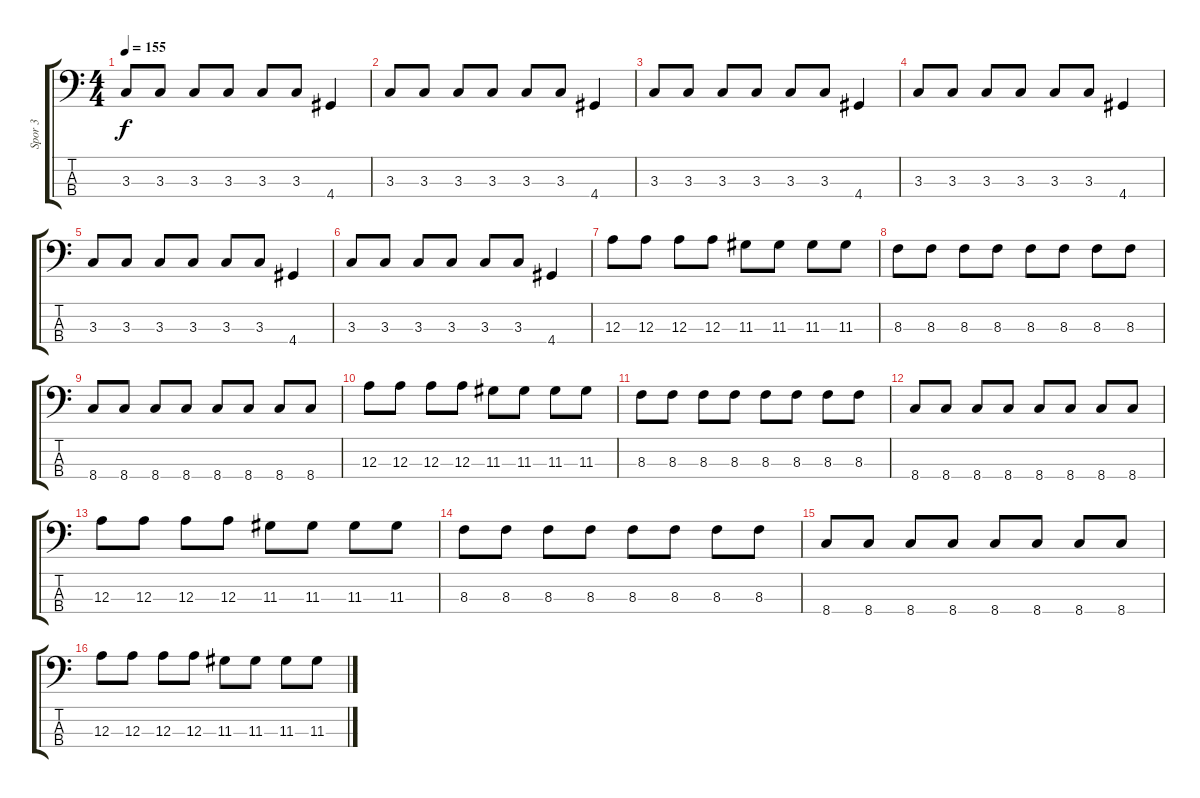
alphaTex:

\track ("Spor 3" "Spor 3") {instrument electricbasspick}
\staff {score tabs}
\tuning (G2 D2 A1 E1) {hide}
\ts (4 4)
\tempo 155
\clef f4
\ks c
3.3.8{dy f} 3.3.8 3.3.8 3.3.8 3.3.8 3.3.8 4.4.4 |
3.3.8 3.3.8 3.3.8 3.3.8 3.3.8 3.3.8 4.4.4 |
3.3.8 3.3.8 3.3.8 3.3.8 3.3.8 3.3.8 4.4.4 |
3.3.8 3.3.8 3.3.8 3.3.8 3.3.8 3.3.8 4.4.4 |
3.3.8 3.3.8 3.3.8 3.3.8 3.3.8 3.3.8 4.4.4 |
3.3.8 3.3.8 3.3.8 3.3.8 3.3.8 3.3.8 4.4.4 |
12.3.8 12.3.8 12.3.8 12.3.8 11.3.8 11.3.8 11.3.8 11.3.8 |
8.3.8 8.3.8 8.3.8 8.3.8 8.3.8 8.3.8 8.3.8 8.3.8 |
8.4.8 8.4.8 8.4.8 8.4.8 8.4.8 8.4.8 8.4.8 8.4.8 |
12.3.8 12.3.8 12.3.8 12.3.8 11.3.8 11.3.8 11.3.8 11.3.8 |
8.3.8 8.3.8 8.3.8 8.3.8 8.3.8 8.3.8 8.3.8 8.3.8 |
8.4.8 8.4.8 8.4.8 8.4.8 8.4.8 8.4.8 8.4.8 8.4.8 |
12.3.8 12.3.8 12.3.8 12.3.8 11.3.8 11.3.8 11.3.8 11.3.8 |
8.3.8 8.3.8 8.3.8 8.3.8 8.3.8 8.3.8 8.3.8 8.3.8 |
8.4.8 8.4.8 8.4.8 8.4.8 8.4.8 8.4.8 8.4.8 8.4.8 |
12.3.8 12.3.8 12.3.8 12.3.8 11.3.8 11.3.8 11.3.8 11.3.8
